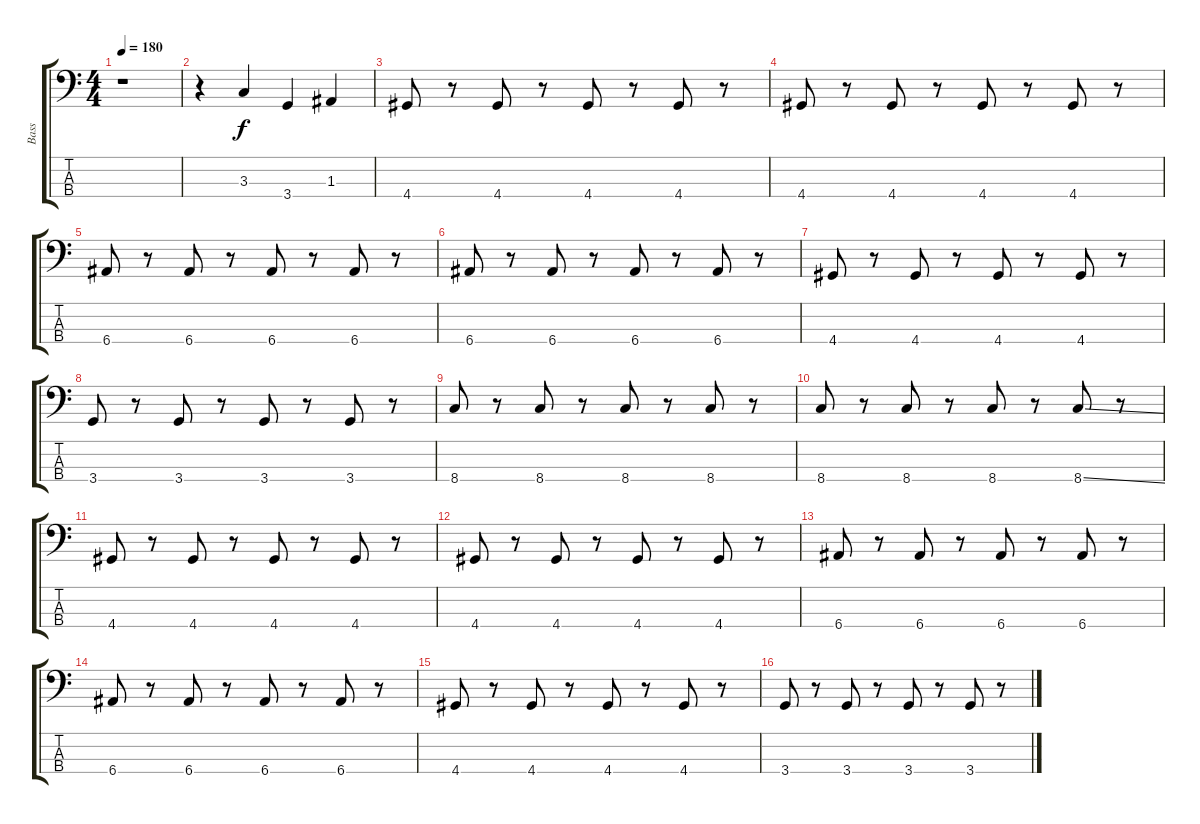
\track ("Bass" "Bass") {instrument electricbassfinger}
\staff {score tabs}
\tuning (G2 D2 A1 E1) {hide}
\ts (4 4)
\tempo 180
\clef f4
\ks c
r.1{dy f} |
r.4 3.3.4 3.4.4 1.3.4 |
4.4.8 r.8 4.4.8 r.8 4.4.8 r.8 4.4.8 r.8 |
4.4.8 r.8 4.4.8 r.8 4.4.8 r.8 4.4.8 r.8 |
6.4.8 r.8 6.4.8 r.8 6.4.8 r.8 6.4.8 r.8 |
6.4.8 r.8 6.4.8 r.8 6.4.8 r.8 6.4.8 r.8 |
4.4.8 r.8 4.4.8 r.8 4.4.8 r.8 4.4.8 r.8 |
3.4.8 r.8 3.4.8 r.8 3.4.8 r.8 3.4.8 r.8 |
8.4.8 r.8 8.4.8 r.8 8.4.8 r.8 8.4.8 r.8 |
8.4.8 r.8 8.4.8 r.8 8.4.8 r.8 8.4{ss}.8 r.8 |
4.4.8 r.8 4.4.8 r.8 4.4.8 r.8 4.4.8 r.8 |
4.4.8 r.8 4.4.8 r.8 4.4.8 r.8 4.4.8 r.8 |
6.4.8 r.8 6.4.8 r.8 6.4.8 r.8 6.4.8 r.8 |
6.4.8 r.8 6.4.8 r.8 6.4.8 r.8 6.4.8 r.8 |
4.4.8 r.8 4.4.8 r.8 4.4.8 r.8 4.4.8 r.8 |
3.4.8 r.8 3.4.8 r.8 3.4.8 r.8 3.4.8 r.8
